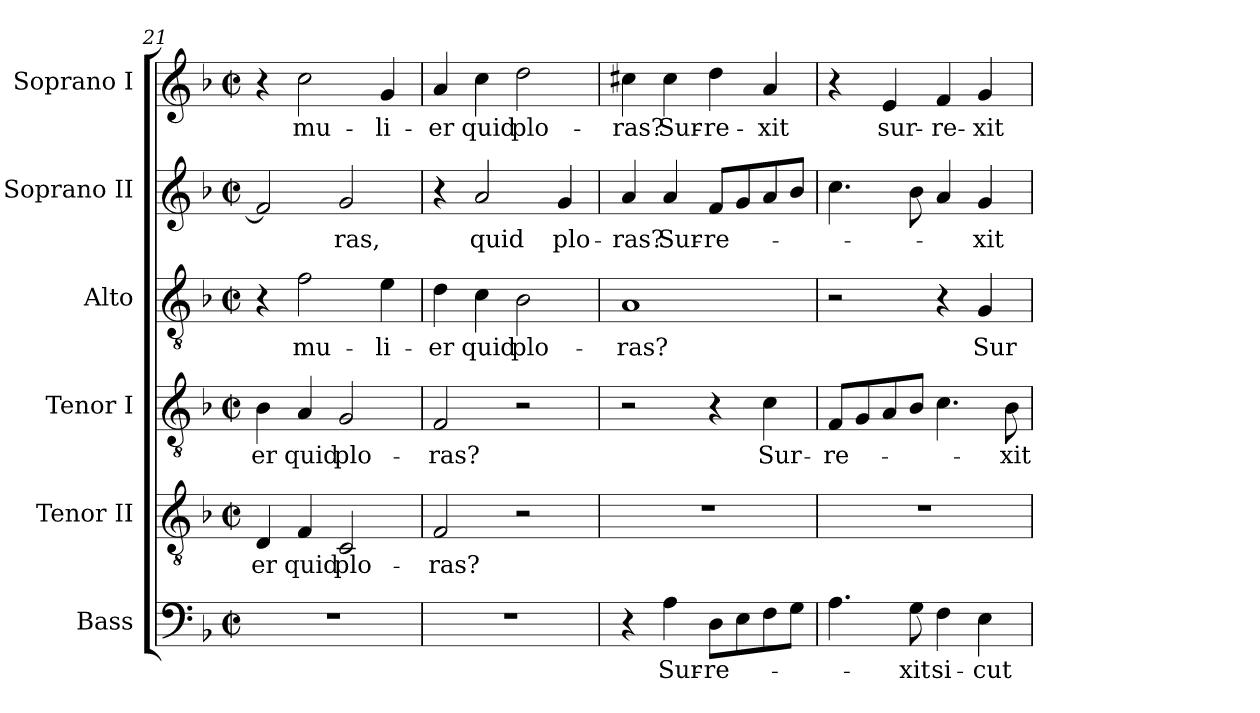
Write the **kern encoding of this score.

**kern	**text	**kern	**text	**kern	**text	**kern	**text	**kern	**text	**kern	**text
*part6	*part6	*part5	*part5	*part4	*part4	*part3	*part3	*part2	*part2	*part1	*part1
*staff6	*staff6	*staff5	*staff5	*staff4	*staff4	*staff3	*staff3	*staff2	*staff2	*staff1	*staff1
*I"Bass	*	*I"Tenor II	*	*I"Tenor I	*	*I"Alto	*	*I"Soprano II	*	*I"Soprano I	*
*I'B.	*	*I'T. II	*	*I'T.	*	*I'A.	*	*	*	*	*
*clefF4	*	*clefGv2	*	*clefGv2	*	*clefGv2	*	*clefG2	*	*clefG2	*
*	*	*ITrd7c12	*	*ITrd7c12	*	*	*	*	*	*	*
*k[b-]	*	*k[b-]	*	*k[b-]	*	*k[b-]	*	*k[b-]	*	*k[b-]	*
*F:	*	*F:	*	*F:	*	*F:	*	*F:	*	*F:	*
*M2/2	*	*M2/2	*	*M2/2	*	*M2/2	*	*M2/2	*	*M2/2	*
*met(c|)	*	*met(c|)	*	*met(c|)	*	*met(c|)	*	*met(c|)	*	*met(c|)	*
=21	=21	=21	=21	=21	=21	=21	=21	=21	=21	=21	=21
!	!	!	!LO:LY:b:color=#000000	!	!	!	!	!	!	!	!
!	!	!	!	!	!LO:LY:b:color=#000000	!	!	!	!	!	!
1r	.	4DDi/	-er	4BB-i\	-er	4r	.	2fi/]	.	4r	.
!	!	!	!LO:LY:b:color=#000000	!	!	!	!	!	!	!	!
!	!	!	!	!	!LO:LY:b:color=#000000	!	!	!	!	!	!
!	!	!	!	!	!	!	!LO:LY:b:color=#000000	!	!	!	!
!	!	!	!	!	!	!	!	!	!	!	!LO:LY:b:color=#000000
.	.	4FFi/	quid	4AAi/	quid	2fi\	mu-	.	.	2cci\	mu-
!	!	!	!LO:LY:b:color=#000000	!	!	!	!	!	!	!	!
!	!	!	!	!	!LO:LY:b:color=#000000	!	!	!	!	!	!
!	!	!	!	!	!	!	!	!	!LO:LY:b:color=#000000	!	!
.	.	2CCi/	plo-	2GGi/	plo-	.	.	2gi/	-ras,	.	.
!	!	!	!	!	!	!	!LO:LY:b:color=#000000	!	!	!	!
!	!	!	!	!	!	!	!	!	!	!	!LO:LY:b:color=#000000
.	.	.	.	.	.	4ei\	-li-	.	.	4gi/	-li-
!!LO:PB:g=z
=22	=22	=22	=22	=22	=22	=22	=22	=22	=22	=22	=22
!	!	!	!LO:LY:b:color=#000000	!	!	!	!	!	!	!	!
!	!	!	!	!	!LO:LY:b:color=#000000	!	!	!	!	!	!
!	!	!	!	!	!	!	!LO:LY:b:color=#000000	!	!	!	!
!	!	!	!	!	!	!	!	!	!	!	!LO:LY:b:color=#000000
1r	.	2FFi/	-ras?	2FFi/	-ras?	4di\	-er	4r	.	4ai/	-er
!	!	!	!	!	!	!	!LO:LY:b:color=#000000	!	!	!	!
!	!	!	!	!	!	!	!	!	!LO:LY:b:color=#000000	!	!
!	!	!	!	!	!	!	!	!	!	!	!LO:LY:b:color=#000000
.	.	.	.	.	.	4ci\	quid	2ai/	quid	4cci\	quid
!	!	!	!	!	!	!	!LO:LY:b:color=#000000	!	!	!	!
!	!	!	!	!	!	!	!	!	!	!	!LO:LY:b:color=#000000
.	.	2r	.	2r	.	2B-i\	plo-	.	.	2ddi\	plo-
!	!	!	!	!	!	!	!	!	!LO:LY:b:color=#000000	!	!
.	.	.	.	.	.	.	.	4gi/	plo-	.	.
=23	=23	=23	=23	=23	=23	=23	=23	=23	=23	=23	=23
!	!	!	!	!	!	!	!LO:LY:b:color=#000000	!	!	!	!
!	!	!	!	!	!	!	!	!	!LO:LY:b:color=#000000	!	!
!	!	!	!	!	!	!	!	!	!	!	!LO:LY:b:color=#000000
4r	.	1r	.	2r	.	1Ai	-ras?	4ai/	-ras?	4cc#Xi\	-ras?
!	!LO:LY:b:color=#000000	!	!	!	!	!	!	!	!	!	!
!	!	!	!	!	!	!	!	!	!LO:LY:b:color=#000000	!	!
!	!	!	!	!	!	!	!	!	!	!	!LO:LY:b:color=#000000
4Ai\	Sur-	.	.	.	.	.	.	4ai/	Sur-	4cc#i\	Sur-
!	!LO:LY:b:color=#000000	!	!	!	!	!	!	!	!	!	!
!	!	!	!	!	!	!	!	!	!LO:LY:b:color=#000000	!	!
!	!	!	!	!	!	!	!	!	!	!	!LO:LY:b:color=#000000
8Di\L	-re-	.	.	4r	.	.	.	8fi/L	-re-	4ddi\	-re-
8Ei\	.	.	.	.	.	.	.	8gi/	.	.	.
!	!	!	!	!	!LO:LY:b:color=#000000	!	!	!	!	!	!
!	!	!	!	!	!	!	!	!	!	!	!LO:LY:b:color=#000000
8Fi\	.	.	.	4Ci\	Sur-	.	.	8ai/	.	4ai/	-xit
8Gi\J	.	.	.	.	.	.	.	8b-i/J	.	.	.
=24	=24	=24	=24	=24	=24	=24	=24	=24	=24	=24	=24
!	!	!	!	!	!LO:LY:b:color=#000000	!	!	!	!	!	!
4.Ai\	.	1r	.	8FFi/L	-re-	2r	.	4.cci\	.	4r	.
.	.	.	.	8GGi/	.	.	.	.	.	.	.
!	!	!	!	!	!	!	!	!	!	!	!LO:LY:b:color=#000000
.	.	.	.	8AAi/	.	.	.	.	.	4ei/	sur-
!	!LO:LY:b:color=#000000	!	!	!	!	!	!	!	!	!	!
8Gi\	-xit	.	.	8BB-i/J	.	.	.	8b-i\	.	.	.
!	!LO:LY:b:color=#000000	!	!	!	!	!	!	!	!	!	!
!	!	!	!	!	!	!	!	!	!	!	!LO:LY:b:color=#000000
4Fi\	si-	.	.	4.Ci\	.	4r	.	4ai/	.	4fi/	-re-
!	!LO:LY:b:color=#000000	!	!	!	!	!	!	!	!	!	!
!	!	!	!	!	!	!	!LO:LY:b:color=#000000	!	!	!	!
!	!	!	!	!	!	!	!	!	!LO:LY:b:color=#000000	!	!
!	!	!	!	!	!	!	!	!	!	!	!LO:LY:b:color=#000000
4Ei\	-cut	.	.	.	.	4Gi/	Sur-	4gi/	-xit	4gi/	-xit
!	!	!	!	!	!LO:LY:b:color=#000000	!	!	!	!	!	!
.	.	.	.	8BB-i\	-xit	.	.	.	.	.	.
=	=	=	=	=	=	=	=	=	=	=	=
*-	*-	*-	*-	*-	*-	*-	*-	*-	*-	*-	*-
